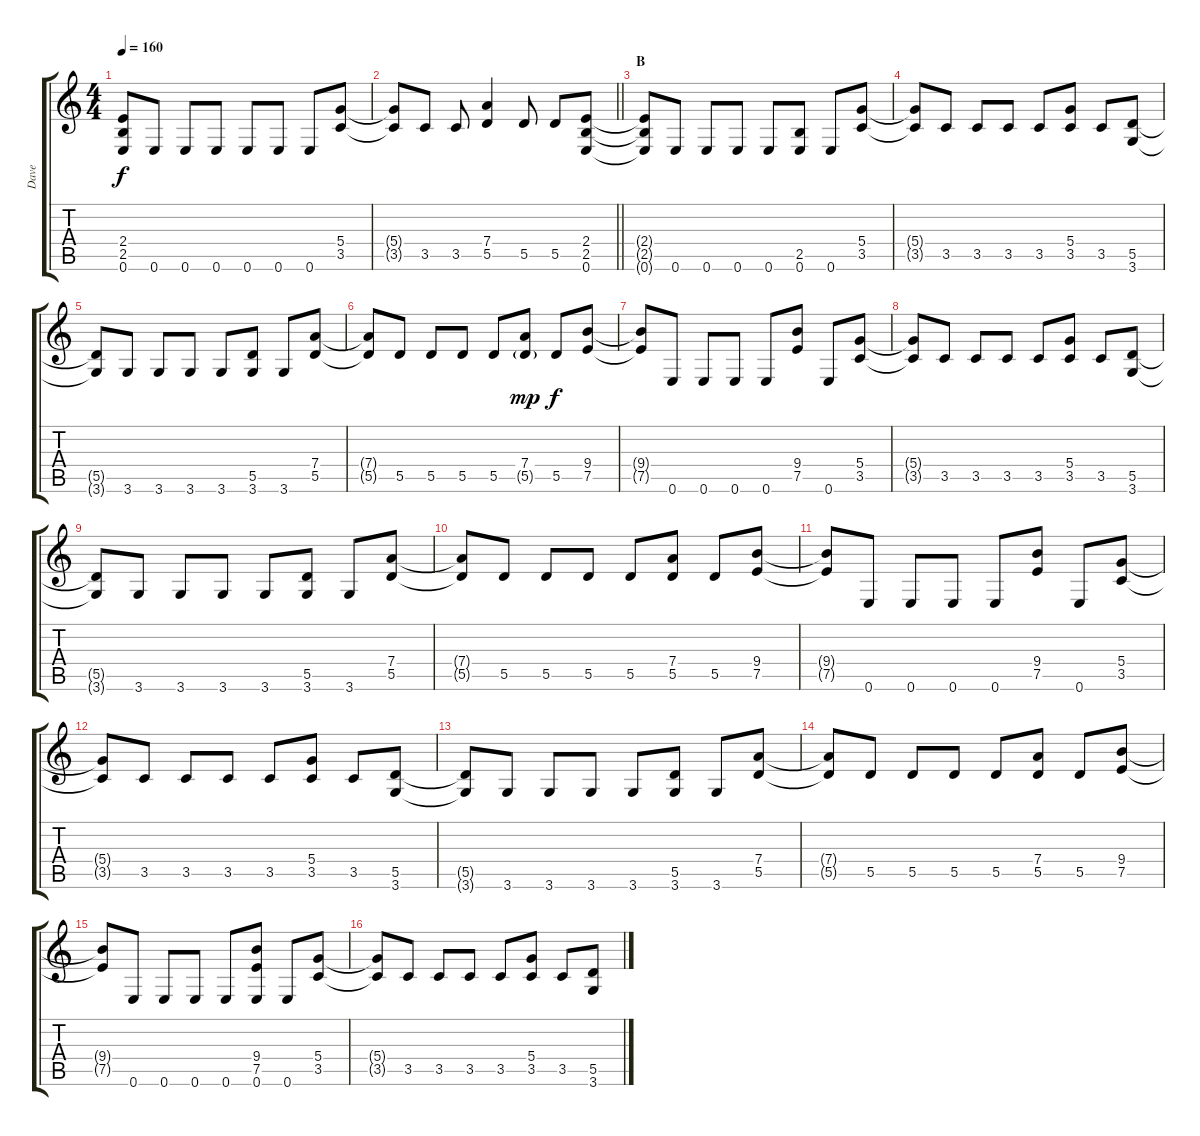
\track ("Dave" "Dave") {instrument overdrivenguitar}
\staff {score tabs}
\tuning (E4 B3 G3 D3 A2 E2) {hide}
\ts (4 4)
\tempo 160
\clef g2
\ks c
(2.4{t} 2.5{t} 0.6{t}).8{dy f} 0.6.8 0.6.8 0.6.8 0.6.8 0.6.8 0.6.8 (5.4 3.5).8 |
\barLineRight lightlight
(5.4{t} 3.5{t}).8 3.5.8 3.5.8 (7.4 5.5).4 5.5.8 5.5.8 (2.4 2.5 0.6).8 |
\section ("" "B")
(2.4{t} 2.5{t} 0.6{t}).8 0.6.8 0.6.8 0.6.8 0.6.8 (2.5 0.6).8 0.6.8 (5.4 3.5).8 |
(5.4{t} 3.5{t}).8 3.5.8 3.5.8 3.5.8 3.5.8 (5.4 3.5).8 3.5.8 (5.5 3.6).8 |
(5.5{t} 3.6{t}).8 3.6.8 3.6.8 3.6.8 3.6.8 (5.5 3.6).8 3.6.8 (7.4 5.5).8 |
(7.4{t} 5.5{t}).8 5.5.8 5.5.8 5.5.8 5.5.8 (7.4 5.5{g}).8{dy mp} 5.5.8{dy f} (9.4 7.5).8 |
(9.4{t} 7.5{t}).8 0.6.8 0.6.8 0.6.8 0.6.8 (9.4 7.5).8 0.6.8 (5.4 3.5).8 |
(5.4{t} 3.5{t}).8 3.5.8 3.5.8 3.5.8 3.5.8 (5.4 3.5).8 3.5.8 (5.5 3.6).8 |
(5.5{t} 3.6{t}).8 3.6.8 3.6.8 3.6.8 3.6.8 (5.5 3.6).8 3.6.8 (7.4 5.5).8 |
(7.4{t} 5.5{t}).8 5.5.8 5.5.8 5.5.8 5.5.8 (7.4 5.5).8 5.5.8 (9.4 7.5).8 |
(9.4{t} 7.5{t}).8 0.6.8 0.6.8 0.6.8 0.6.8 (9.4 7.5).8 0.6.8 (5.4 3.5).8 |
(5.4{t} 3.5{t}).8 3.5.8 3.5.8 3.5.8 3.5.8 (5.4 3.5).8 3.5.8 (5.5 3.6).8 |
(5.5{t} 3.6{t}).8 3.6.8 3.6.8 3.6.8 3.6.8 (5.5 3.6).8 3.6.8 (7.4 5.5).8 |
(7.4{t} 5.5{t}).8 5.5.8 5.5.8 5.5.8 5.5.8 (7.4 5.5).8 5.5.8 (9.4 7.5).8 |
(9.4{t} 7.5{t}).8 0.6.8 0.6.8 0.6.8 0.6.8 (9.4 7.5 0.6).8 0.6.8 (5.4 3.5).8 |
(5.4{t} 3.5{t}).8 3.5.8 3.5.8 3.5.8 3.5.8 (5.4 3.5).8 3.5.8 (5.5 3.6).8
